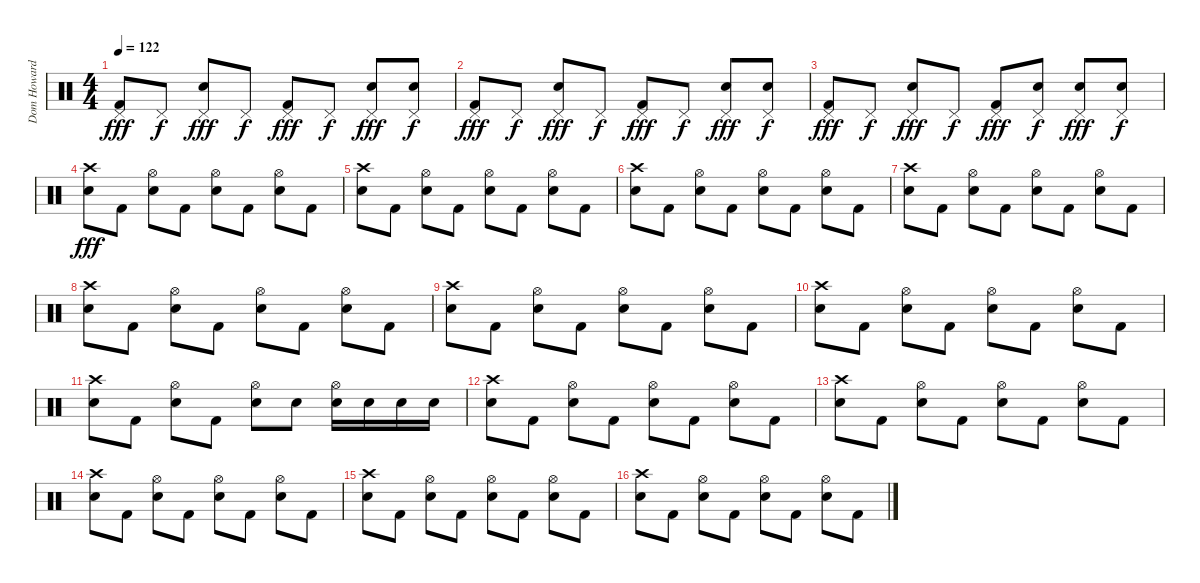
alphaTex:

\track ("Dom Howard" "Dom Howard") {instrument percussion}
\staff {score}
\articulation defaults
\ts (4 4)
\tempo 122
\clef neutral
\ks c
("Pedal Hi-Hat (hit)" "Kick (hit) 2").8{dy fff} "Pedal Hi-Hat (hit)".8{dy f} ("Pedal Hi-Hat (hit)" "Electric Snare (hit)").8{dy fff} "Pedal Hi-Hat (hit)".8{dy f} ("Pedal Hi-Hat (hit)" "Kick (hit) 2").8{dy fff} "Pedal Hi-Hat (hit)".8{dy f} ("Pedal Hi-Hat (hit)" "Electric Snare (hit)").8{dy fff} ("Pedal Hi-Hat (hit)" "Electric Snare (hit)").8{dy f} |
("Pedal Hi-Hat (hit)" "Kick (hit) 2").8{dy fff} "Pedal Hi-Hat (hit)".8{dy f} ("Pedal Hi-Hat (hit)" "Electric Snare (hit)").8{dy fff} "Pedal Hi-Hat (hit)".8{dy f} ("Pedal Hi-Hat (hit)" "Kick (hit) 2").8{dy fff} "Pedal Hi-Hat (hit)".8{dy f} ("Pedal Hi-Hat (hit)" "Electric Snare (hit)").8{dy fff} ("Pedal Hi-Hat (hit)" "Electric Snare (hit)").8{dy f} |
("Pedal Hi-Hat (hit)" "Kick (hit) 2").8{dy fff} "Pedal Hi-Hat (hit)".8{dy f} ("Pedal Hi-Hat (hit)" "Electric Snare (hit)").8{dy fff} "Pedal Hi-Hat (hit)".8{dy f} ("Pedal Hi-Hat (hit)" "Kick (hit) 2").8{dy fff} ("Pedal Hi-Hat (hit)" "Electric Snare (hit)").8{dy f} ("Pedal Hi-Hat (hit)" "Electric Snare (hit)").8{dy fff} ("Pedal Hi-Hat (hit)" "Electric Snare (hit)").8{dy f} |
("Crash high (hit)" "Electric Snare (hit)").8{dy fff} "Kick (hit) 2".8 ("Hi-Hat (open)" "Electric Snare (hit)").8 "Kick (hit) 2".8 ("Hi-Hat (open)" "Electric Snare (hit)").8 "Kick (hit) 2".8 ("Hi-Hat (open)" "Electric Snare (hit)").8 "Kick (hit) 2".8 |
("Crash high (hit)" "Electric Snare (hit)").8 "Kick (hit) 2".8 ("Hi-Hat (open)" "Electric Snare (hit)").8 "Kick (hit) 2".8 ("Hi-Hat (open)" "Electric Snare (hit)").8 "Kick (hit) 2".8 ("Hi-Hat (open)" "Electric Snare (hit)").8 "Kick (hit) 2".8 |
("Crash high (hit)" "Electric Snare (hit)").8 "Kick (hit) 2".8 ("Hi-Hat (open)" "Electric Snare (hit)").8 "Kick (hit) 2".8 ("Hi-Hat (open)" "Electric Snare (hit)").8 "Kick (hit) 2".8 ("Hi-Hat (open)" "Electric Snare (hit)").8 "Kick (hit) 2".8 |
("Crash high (hit)" "Electric Snare (hit)").8 "Kick (hit) 2".8 ("Hi-Hat (open)" "Electric Snare (hit)").8 "Kick (hit) 2".8 ("Hi-Hat (open)" "Electric Snare (hit)").8 "Kick (hit) 2".8 ("Hi-Hat (open)" "Electric Snare (hit)").8 "Kick (hit) 2".8 |
("Crash high (hit)" "Electric Snare (hit)").8 "Kick (hit) 2".8 ("Hi-Hat (open)" "Electric Snare (hit)").8 "Kick (hit) 2".8 ("Hi-Hat (open)" "Electric Snare (hit)").8 "Kick (hit) 2".8 ("Hi-Hat (open)" "Electric Snare (hit)").8 "Kick (hit) 2".8 |
("Crash high (hit)" "Electric Snare (hit)").8 "Kick (hit) 2".8 ("Hi-Hat (open)" "Electric Snare (hit)").8 "Kick (hit) 2".8 ("Hi-Hat (open)" "Electric Snare (hit)").8 "Kick (hit) 2".8 ("Hi-Hat (open)" "Electric Snare (hit)").8 "Kick (hit) 2".8 |
("Crash high (hit)" "Electric Snare (hit)").8 "Kick (hit) 2".8 ("Hi-Hat (open)" "Electric Snare (hit)").8 "Kick (hit) 2".8 ("Hi-Hat (open)" "Electric Snare (hit)").8 "Kick (hit) 2".8 ("Hi-Hat (open)" "Electric Snare (hit)").8 "Kick (hit) 2".8 |
("Crash high (hit)" "Electric Snare (hit)").8 "Kick (hit) 2".8 ("Hi-Hat (open)" "Electric Snare (hit)").8 "Kick (hit) 2".8 ("Hi-Hat (open)" "Electric Snare (hit)").8 "Electric Snare (hit)".8 ("Hi-Hat (open)" "Electric Snare (hit)").16 "Electric Snare (hit)".16 "Electric Snare (hit)".16 "Electric Snare (hit)".16 |
("Crash high (hit)" "Electric Snare (hit)").8 "Kick (hit) 2".8 ("Hi-Hat (open)" "Electric Snare (hit)").8 "Kick (hit) 2".8 ("Hi-Hat (open)" "Electric Snare (hit)").8 "Kick (hit) 2".8 ("Hi-Hat (open)" "Electric Snare (hit)").8 "Kick (hit) 2".8 |
("Crash high (hit)" "Electric Snare (hit)").8 "Kick (hit) 2".8 ("Hi-Hat (open)" "Electric Snare (hit)").8 "Kick (hit) 2".8 ("Hi-Hat (open)" "Electric Snare (hit)").8 "Kick (hit) 2".8 ("Hi-Hat (open)" "Electric Snare (hit)").8 "Kick (hit) 2".8 |
("Crash high (hit)" "Electric Snare (hit)").8 "Kick (hit) 2".8 ("Hi-Hat (open)" "Electric Snare (hit)").8 "Kick (hit) 2".8 ("Hi-Hat (open)" "Electric Snare (hit)").8 "Kick (hit) 2".8 ("Hi-Hat (open)" "Electric Snare (hit)").8 "Kick (hit) 2".8 |
("Crash high (hit)" "Electric Snare (hit)").8 "Kick (hit) 2".8 ("Hi-Hat (open)" "Electric Snare (hit)").8 "Kick (hit) 2".8 ("Hi-Hat (open)" "Electric Snare (hit)").8 "Kick (hit) 2".8 ("Hi-Hat (open)" "Electric Snare (hit)").8 "Kick (hit) 2".8 |
("Crash high (hit)" "Electric Snare (hit)").8 "Kick (hit) 2".8 ("Hi-Hat (open)" "Electric Snare (hit)").8 "Kick (hit) 2".8 ("Hi-Hat (open)" "Electric Snare (hit)").8 "Kick (hit) 2".8 ("Hi-Hat (open)" "Electric Snare (hit)").8 "Kick (hit) 2".8
